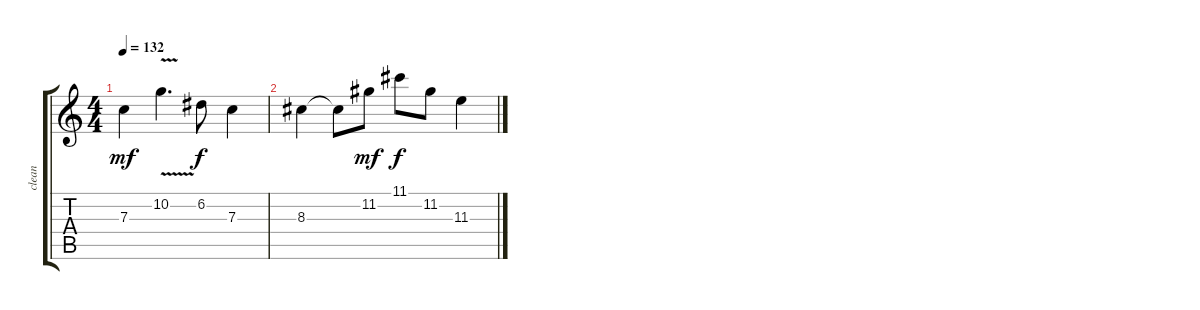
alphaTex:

\track ("clean" "clean") {instrument electricguitarjazz}
\staff {score tabs}
\tuning (D4 A3 F3 C3 G2 C2) {hide}
\ts (4 4)
\tempo 132
\clef g2
\ks c
7.3.4{dy mf} 10.2{v}.4{d} 6.2.8{dy f} 7.3.4 |
8.3.4 8.3{t}.8 11.2.8{dy mf} 11.1.8{dy f} 11.2.8 11.3.4
